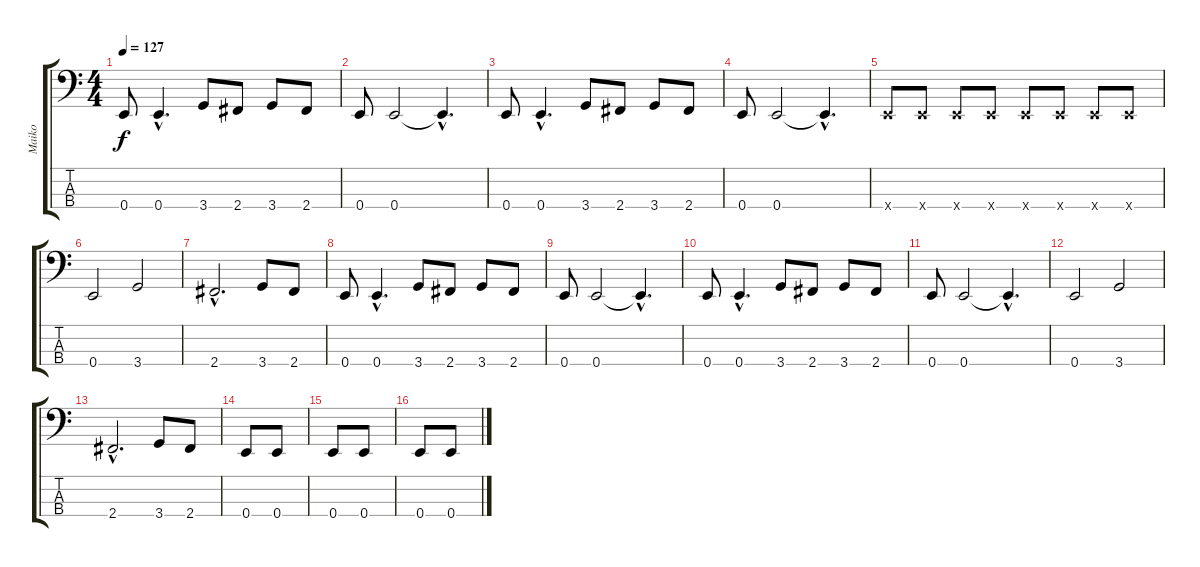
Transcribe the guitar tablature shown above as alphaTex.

\track ("Maiko" "Maiko") {instrument electricbassfinger}
\staff {score tabs}
\tuning (G2 D2 A1 E1) {hide}
\ts (4 4)
\tempo 127
\clef f4
\ks c
0.4.8{dy f} 0.4{hac}.4{d} 3.4.8 2.4.8 3.4.8 2.4.8 |
0.4.8 0.4.2 0.4{hac t}.4{d} |
0.4.8 0.4{hac}.4{d} 3.4.8 2.4.8 3.4.8 2.4.8 |
0.4.8 0.4.2 0.4{hac t}.4{d} |
0.4{x}.8 0.4{x}.8 0.4{x}.8 0.4{x}.8 0.4{x}.8 0.4{x}.8 0.4{x}.8 0.4{x}.8 |
0.4.2 3.4.2 |
2.4{hac}.2{d} 3.4.8 2.4.8 |
0.4.8 0.4{hac}.4{d} 3.4.8 2.4.8 3.4.8 2.4.8 |
0.4.8 0.4.2 0.4{hac t}.4{d} |
0.4.8 0.4{hac}.4{d} 3.4.8 2.4.8 3.4.8 2.4.8 |
0.4.8 0.4.2 0.4{hac t}.4{d} |
0.4.2 3.4.2 |
2.4{hac}.2{d} 3.4.8 2.4.8 |
0.4.8 0.4.8 |
0.4.8 0.4.8 |
0.4.8 0.4.8
